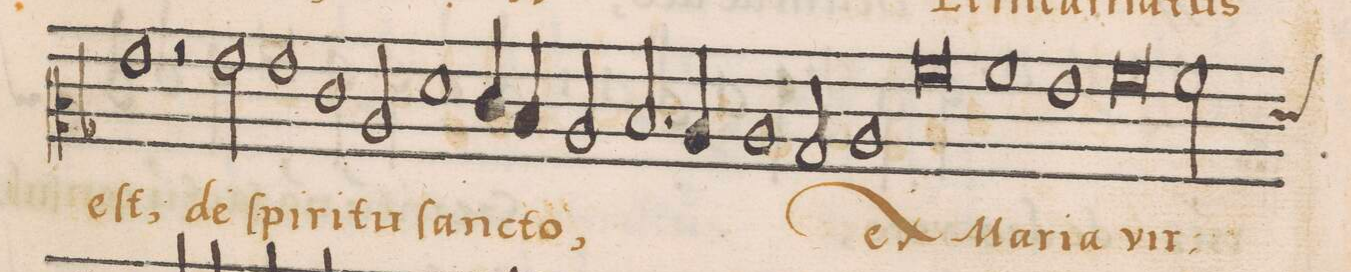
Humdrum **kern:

**kern	**text
*I"CANTVS	*
*clefC2	*
*k[b-]	*
*met(C|)	*
*M2/1	*
1g	eſt,
=94-	=94-
2r	.
2g\	de
1g	ſpi-
=95-	=95-
1e	-ri-
2c/	-tu
1f\	ſan-
=96-	=96-
4e/	-cto,
4d/	.
2c/	.
2.d/	.
=97-	=97-
4c/	.
1c	.
2B-/	.
=98-	=98-
1c	ex
0a	.
=99-	=99-
1a	Ma-
=100-	=100-
1g	-ri-
0a	-a
=101-	=101-
*custos:f	*
2a\	vir-
*-	*-
